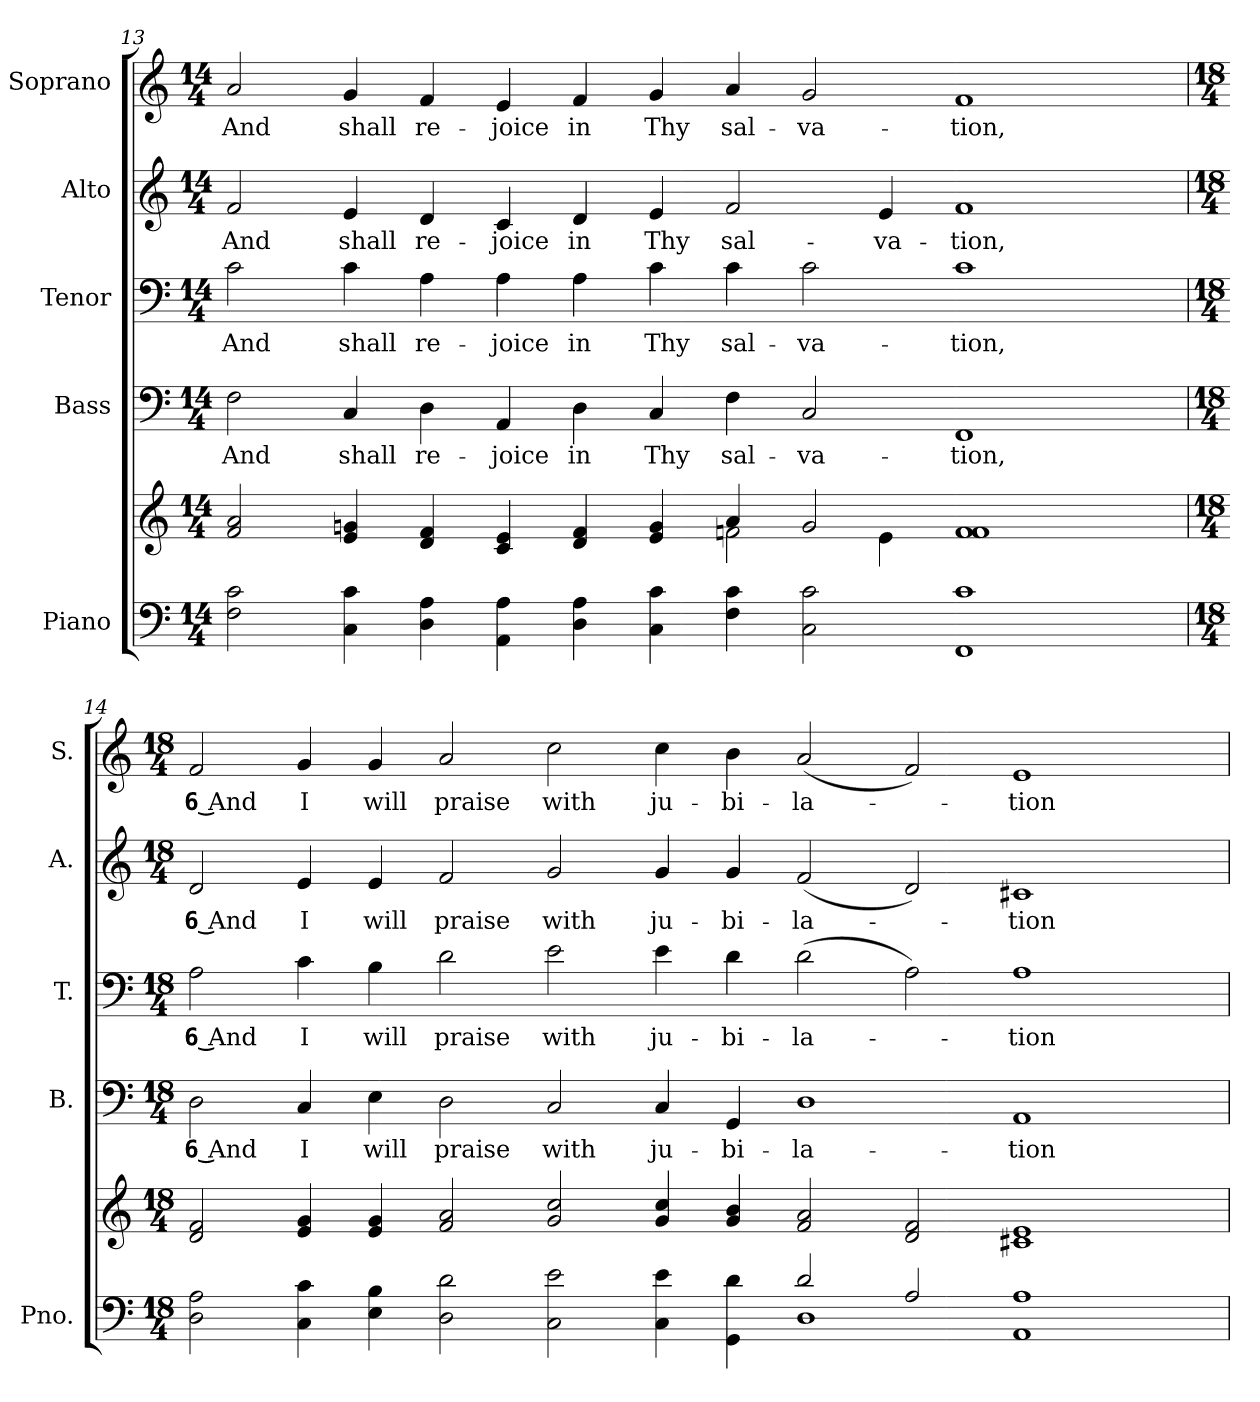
**kern	**kern	**kern	**text	**kern	**text	**kern	**text	**kern	**text
*part5	*part5	*part4	*part4	*part3	*part3	*part2	*part2	*part1	*part1
*staff6	*staff5	*staff4	*staff4	*staff3	*staff3	*staff2	*staff2	*staff1	*staff1
*I"Piano	*	*I"Bass	*	*I"Tenor	*	*I"Alto	*	*I"Soprano	*
*I'Pno.	*	*I'B.	*	*I'T.	*	*I'A.	*	*I'S.	*
!!LO:PB:g=z
*clefF4	*clefG2	*clefF4	*	*clefF4	*	*clefG2	*	*clefG2	*
*k[]	*k[]	*k[]	*	*k[]	*	*k[]	*	*k[]	*
*C:	*C:	*C:	*	*C:	*	*C:	*	*C:	*
*M14/4	*M14/4	*M14/4	*	*M14/4	*	*M14/4	*	*M14/4	*
=13	=13	=13	=13	=13	=13	=13	=13	=13	=13
*	*^	*	*	*	*	*	*	*	*
!	!	!	!	!LO:LY:b:color=#000000	!	!	!	!	!	!
!	!	!	!	!	!	!LO:LY:b:color=#000000	!	!	!	!
!	!	!	!	!	!	!	!	!LO:LY:b:color=#000000	!	!
!	!	!	!	!	!	!	!	!	!	!LO:LY:b:color=#000000
2Fi\ 2ci	2fi/ 2ai	1ryy	2Fi\	And	2ci\	And	2fi/	And	2ai/	And
!	!	!	!	!LO:LY:b:color=#000000	!	!	!	!	!	!
!	!	!	!	!	!	!LO:LY:b:color=#000000	!	!	!	!
!	!	!	!	!	!	!	!	!LO:LY:b:color=#000000	!	!
!	!	!	!	!	!	!	!	!	!	!LO:LY:b:color=#000000
4Ci\ 4ci	4ei/ 4gni	.	4Ci/	shall	4ci\	shall	4ei/	shall	4gi/	shall
!	!	!	!	!LO:LY:b:color=#000000	!	!	!	!	!	!
!	!	!	!	!	!	!LO:LY:b:color=#000000	!	!	!	!
!	!	!	!	!	!	!	!	!LO:LY:b:color=#000000	!	!
!	!	!	!	!	!	!	!	!	!	!LO:LY:b:color=#000000
4Di\ 4Ai	4di/ 4fi	.	4Di\	re-	4Ai\	re-	4di/	re-	4fi/	re-
!	!	!	!	!LO:LY:b:color=#000000	!	!	!	!	!	!
!	!	!	!	!	!	!LO:LY:b:color=#000000	!	!	!	!
!	!	!	!	!	!	!	!	!LO:LY:b:color=#000000	!	!
!	!	!	!	!	!	!	!	!	!	!LO:LY:b:color=#000000
4AAi\ 4Ai	4ci/ 4ei	2ryy	4AAi/	-joice	4Ai\	-joice	4ci/	-joice	4ei/	-joice
!	!	!	!	!LO:LY:b:color=#000000	!	!	!	!	!	!
!	!	!	!	!	!	!LO:LY:b:color=#000000	!	!	!	!
!	!	!	!	!	!	!	!	!LO:LY:b:color=#000000	!	!
!	!	!	!	!	!	!	!	!	!	!LO:LY:b:color=#000000
4Di\ 4Ai	4di/ 4fi	.	4Di\	in	4Ai\	in	4di/	in	4fi/	in
!	!	!	!	!LO:LY:b:color=#000000	!	!	!	!	!	!
!	!	!	!	!	!	!LO:LY:b:color=#000000	!	!	!	!
!	!	!	!	!	!	!	!	!LO:LY:b:color=#000000	!	!
!	!	!	!	!	!	!	!	!	!	!LO:LY:b:color=#000000
4Ci\ 4ci	4ei/ 4gi	4ryy	4Ci/	Thy	4ci\	Thy	4ei/	Thy	4gi/	Thy
!	!	!	!	!LO:LY:b:color=#000000	!	!	!	!	!	!
!	!	!	!	!	!	!LO:LY:b:color=#000000	!	!	!	!
!	!	!	!	!	!	!	!	!LO:LY:b:color=#000000	!	!
!	!	!	!	!	!	!	!	!	!	!LO:LY:b:color=#000000
4Fi\ 4ci	4ai/	2fni\	4Fi\	sal-	4ci\	sal-	2fi/	sal-	4ai/	sal-
!	!	!	!	!LO:LY:b:color=#000000	!	!	!	!	!	!
!	!	!	!	!	!	!LO:LY:b:color=#000000	!	!	!	!
!	!	!	!	!	!	!	!	!	!	!LO:LY:b:color=#000000
2Ci\ 2ci	2gi/	.	2Ci/	-va-	2ci\	-va-	.	.	2gi/	-va-
!	!	!	!	!	!	!	!	!LO:LY:b:color=#000000	!	!
.	.	4ei\	.	.	.	.	4ei/	-va-	.	.
!	!	!	!	!LO:LY:b:color=#000000	!	!	!	!	!	!
!	!	!	!	!	!	!LO:LY:b:color=#000000	!	!	!	!
!	!	!	!	!	!	!	!	!LO:LY:b:color=#000000	!	!
!	!	!	!	!	!	!	!	!	!	!LO:LY:b:color=#000000
1FFi 1ci	1fi 1fi	2ryy	1FFi	-tion,	1ci	-tion,	1fi	-tion,	1fi	-tion,
.	.	2ryy	.	.	.	.	.	.	.	.
*	*v	*v	*	*	*	*	*	*	*	*
!!LO:PB:g=z
=14	=14	=14	=14	=14	=14	=14	=14	=14	=14
*M18/4	*M18/4	*M18/4	*	*M18/4	*	*M18/4	*	*M18/4	*
*^	*	*	*	*	*	*	*	*	*
*	*	*^	*	*	*	*	*	*	*	*
!	!	!	!	!	!LO:LY:b:color=#000000	!	!	!	!	!	!
*	*	*v	*v	*	*	*	*	*	*	*	*
*	*	*^	*	*	*	*	*	*	*	*
!	!	!	!	!	!	!	!LO:LY:b:color=#000000	!	!	!	!
*	*	*v	*v	*	*	*	*	*	*	*	*
*	*	*^	*	*	*	*	*	*	*	*
!	!	!	!	!	!	!	!	!	!LO:LY:b:color=#000000	!	!
*	*	*v	*v	*	*	*	*	*	*	*	*
*	*	*^	*	*	*	*	*	*	*	*
!	!	!	!	!	!	!	!	!	!	!	!LO:LY:b:color=#000000
*	*	*v	*v	*	*	*	*	*	*	*	*
2Di\ 2Ai	1ryy	2di/ 2fi	2Di\	6 And	2Ai\	6 And	2di/	6 And	2fi/	6 And
!	!	!	!	!LO:LY:b:color=#000000	!	!	!	!	!	!
!	!	!	!	!	!	!LO:LY:b:color=#000000	!	!	!	!
!	!	!	!	!	!	!	!	!LO:LY:b:color=#000000	!	!
!	!	!	!	!	!	!	!	!	!	!LO:LY:b:color=#000000
4Ci\ 4ci	.	4ei/ 4gi	4Ci/	I	4ci\	I	4ei/	I	4gi/	I
!	!	!	!	!LO:LY:b:color=#000000	!	!	!	!	!	!
!	!	!	!	!	!	!LO:LY:b:color=#000000	!	!	!	!
!	!	!	!	!	!	!	!	!LO:LY:b:color=#000000	!	!
!	!	!	!	!	!	!	!	!	!	!LO:LY:b:color=#000000
4Ei\ 4Bi	.	4ei/ 4gi	4Ei\	will	4Bi\	will	4ei/	will	4gi/	will
!	!	!	!	!LO:LY:b:color=#000000	!	!	!	!	!	!
!	!	!	!	!	!	!LO:LY:b:color=#000000	!	!	!	!
!	!	!	!	!	!	!	!	!LO:LY:b:color=#000000	!	!
!	!	!	!	!	!	!	!	!	!	!LO:LY:b:color=#000000
2Di\ 2di	1ryy	2fi/ 2ai	2Di\	praise	2di\	praise	2fi/	praise	2ai/	praise
!	!	!	!	!LO:LY:b:color=#000000	!	!	!	!	!	!
!	!	!	!	!	!	!LO:LY:b:color=#000000	!	!	!	!
!	!	!	!	!	!	!	!	!LO:LY:b:color=#000000	!	!
!	!	!	!	!	!	!	!	!	!	!LO:LY:b:color=#000000
2Ci\ 2ei	.	2gi/ 2cci	2Ci/	with	2ei\	with	2gi/	with	2cci\	with
!	!	!	!	!LO:LY:b:color=#000000	!	!	!	!	!	!
!	!	!	!	!	!	!LO:LY:b:color=#000000	!	!	!	!
!	!	!	!	!	!	!	!	!LO:LY:b:color=#000000	!	!
!	!	!	!	!	!	!	!	!	!	!LO:LY:b:color=#000000
4Ci\ 4ei	2ryy	4gi/ 4cci	4Ci/	ju-	4ei\	ju-	4gi/	ju-	4cci\	ju-
!	!	!	!	!LO:LY:b:color=#000000	!	!	!	!	!	!
!	!	!	!	!	!	!LO:LY:b:color=#000000	!	!	!	!
!	!	!	!	!	!	!	!	!LO:LY:b:color=#000000	!	!
!	!	!	!	!	!	!	!	!	!	!LO:LY:b:color=#000000
4GGi\ 4di	.	4gi/ 4bi	4GGi/	-bi-	4di\	-bi-	4gi/	-bi-	4bi\	-bi-
!	!	!	!	!LO:LY:b:color=#000000	!	!	!	!	!	!
!	!	!	!	!	!	!LO:LY:b:color=#000000	!	!	!	!
!	!	!	!	!	!	!	!	!LO:LY:b:color=#000000	!	!
!	!	!	!	!	!	!	!	!	!	!LO:LY:b:color=#000000
2di/	1Di	2fi/ 2ai	1Di	-la-	(2di\	-la-	(2fi/	-la-	(2ai/	-la-
2Ai/	.	2di/ 2fi	.	.	2Ai\)	.	2di/)	.	2fi/)	.
!	!	!	!	!LO:LY:b:color=#000000	!	!	!	!	!	!
!	!	!	!	!	!	!LO:LY:b:color=#000000	!	!	!	!
!	!	!	!	!	!	!	!	!LO:LY:b:color=#000000	!	!
!	!	!	!	!	!	!	!	!	!	!LO:LY:b:color=#000000
1AAi 1Ai	2ryy	1c#Xi 1ei	1AAi	-tion	1Ai	-tion	1c#Xi	-tion	1ei	-tion
.	2ryy	.	.	.	.	.	.	.	.	.
*v	*v	*	*	*	*	*	*	*	*	*
=	=	=	=	=	=	=	=	=	=
*-	*-	*-	*-	*-	*-	*-	*-	*-	*-
